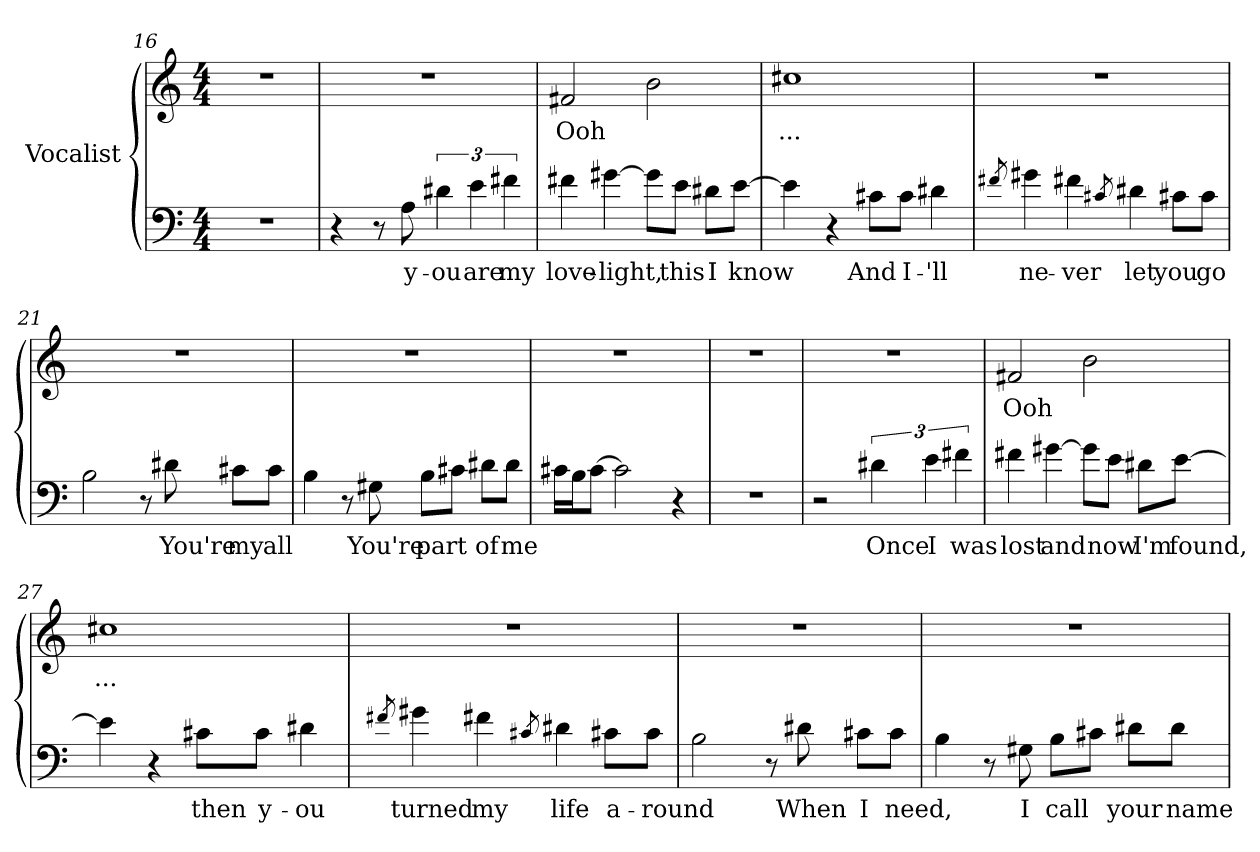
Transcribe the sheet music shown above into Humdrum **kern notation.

**kern	**text	**kern	**text
*part1	*part1	*part1	*part1
*staff2	*staff2	*staff1	*staff1
*I"Vocalist	*	*	*
*clefF4	*	*clefG2	*
*M4/4	*	*M4/4	*
=16	=16	=16	=16
1r	.	1r	.
=17	=17	=17	=17
4r	.	1r	.
8r	.	.	.
8A	y-	.	.
6d#X	-ou	.	.
6e	are	.	.
6f#X	my	.	.
=18	=18	=18	=18
4f#X	love-	2f#X	Ooh
[4g#X	-light,	.	.
8g#\L]	_	2b	_
8e\J	this	.	.
8d#X\L	I	.	.
[8e\J	know	.	.
=19	=19	=19	=19
4e]	_	1cc#X	...
4r	.	.	.
8c#X\L	And	.	.
8c#\J	I-	.	.
4d#X	-'ll	.	.
=20	=20	=20	=20
8qf#X	_	.	.
4g#X	ne-	1r	.
4f#X	-ver	.	.
8qc#X	_	.	.
4d#X	let	.	.
8c#X\L	you	.	.
8c#\J	go	.	.
=21	=21	=21	=21
2B	_	1r	.
8r	.	.	.
8d#X	You're	.	.
8c#X\L	my	.	.
8c#\J	all	.	.
=22	=22	=22	=22
4B	_	1r	.
8r	.	.	.
8G#X	You're	.	.
8B\L	part	.	.
8c#X\J	_	.	.
8d#X\L	of	.	.
8d#\J	me	.	.
=23	=23	=23	=23
16c#X\LL	_	1r	.
16B\J	_	.	.
[8c#\J	_	.	.
2c#]	_	.	.
4r	.	.	.
=24	=24	=24	=24
1r	.	1r	.
=25	=25	=25	=25
2r	.	1r	.
6d#X	Once	.	.
6e	I	.	.
6f#X	was	.	.
=26	=26	=26	=26
4f#X	lost	2f#X	Ooh
[4g#X	and	.	.
8g#\L]	_	2b	_
8e\J	now	.	.
8d#X\L	I'm	.	.
[8e\J	found,	.	.
=27	=27	=27	=27
4e]	_	1cc#X	...
4r	.	.	.
8c#X\L	then	.	.
8c#\J	y-	.	.
4d#X	-ou	.	.
=28	=28	=28	=28
8qf#X	_	.	.
4g#X	turned	1r	.
4f#X	my	.	.
8qc#X	_	.	.
4d#X	life	.	.
8c#X\L	a-	.	.
8c#\J	-round	.	.
=29	=29	=29	=29
2B	_	1r	.
8r	.	.	.
8d#X	When	.	.
8c#X\L	I	.	.
8c#\J	need,	.	.
=30	=30	=30	=30
4B	_	1r	.
8r	.	.	.
8G#X	I	.	.
8B\L	call	.	.
8c#X\J	_	.	.
8d#X\L	your	.	.
8d#\J	name	.	.
=	=	=	=
*-	*-	*-	*-
